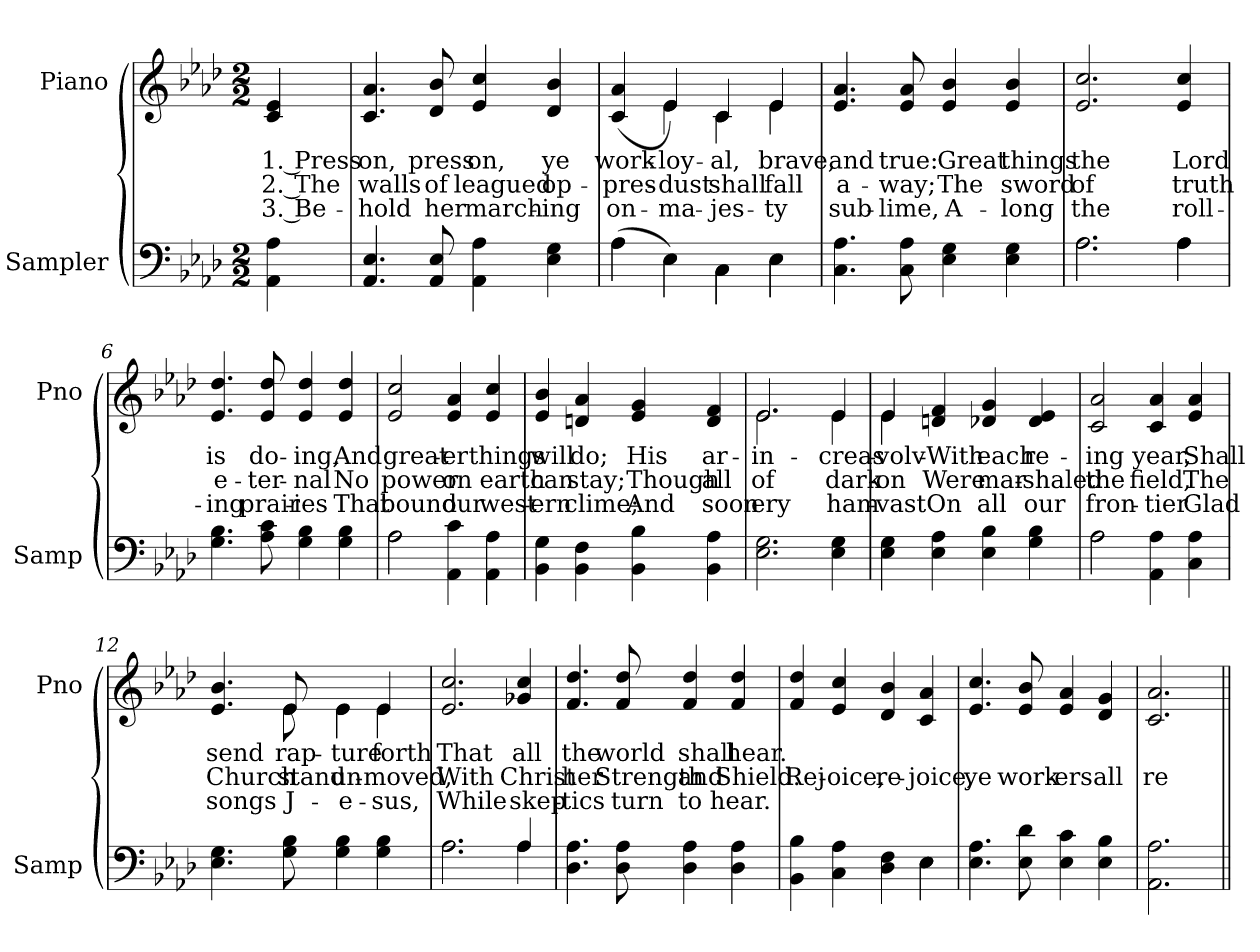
**kern	**kern	**text	**text	**text
*part2	*part1	*part1	*part1	*part1
*staff2	*staff1	*staff1	*staff1	*staff1
*I"Sampler	*I"Piano	*	*	*
*I'Samp	*I'Pno	*	*	*
*clefF4	*clefG2	*	*	*
*k[b-e-a-d-]	*k[b-e-a-d-]	*	*	*
*A-:	*A-:	*	*	*
*M2/2	*M2/2	*	*	*
=1	=1	=1	=1	=1
4AA- 4A-	4c 4e-	1. Press	2. The	3. Be-
=2	=2	=2	=2	=2
4.AA- 4.E-	4.c 4.a-	on,	walls	-hold
8AA- 8E-	8d- 8b-	press	of	her
4AA- 4A-	4e- 4cc	on,	leagued	march-
4E- 4G	4d- 4b-	ye	op-	-ing
=3	=3	=3	=3	=3
*^	*^	*	*	*
(4A-\	4A-	(4c 4a-	4ryy	work-	-pres-	on-
4E-\)	4E-	4e-/)	4e-	loy-	dust	ma-
4C\	4C	4c/	4c	-al,	shall	-jes-
4E-\	4E-	4e-/	4e-	brave,	fall	-ty
*v	*v	*	*	*	*	*
*	*v	*v	*	*	*
=4	=4	=4	=4	=4
4.C\ 4.A-\	4.e- 4.a-	and	a-	sub-
8C\ 8A-\	8e- 8a-	true:	-way;	-lime,
4E-\ 4G\	4e- 4b-	Great	The	A-
4E-\ 4G\	4e- 4b-	things	sword	-long
=5	=5	=5	=5	=5
*^	*	*	*	*
2.A-\	2.A-	2.e- 2.cc	the	of	the
4A-\	4A-	4e- 4cc	Lord	truth	roll-
*v	*v	*	*	*	*
=6	=6	=6	=6	=6
4.G 4.B-	4.e- 4.dd-	is	e-	-ing
8A- 8c	8e- 8dd-	do-	-ter-	prair-
4G 4B-	4e- 4dd-	-ing,	-nal	-ies
4G 4B-	4e- 4dd-	And	No	That
=7	=7	=7	=7	=7
*^	*	*	*	*
2A-\	2A-	2e- 2cc	great-	power	bound
4AA- 4c	2ryy	4e- 4a-	-er	on	our
4AA- 4A-	.	4e- 4cc	things	earth	west-
*v	*v	*	*	*	*
=8	=8	=8	=8	=8
4BB- 4G	4e- 4b-	will	can	-ern
4BB- 4F	4dn 4a-	do;	stay;	clime;
4BB- 4B-	4e- 4g	His	Though	And
4BB- 4A-	4d 4f	ar-	all	soon
=9	=9	=9	=9	=9
*	*^	*	*	*
2.E- 2.G	2.e-/	2.e-	in-	of	-ery
4E- 4G	4e-/	4e-	-creas-	dark-	ham-
=10	=10	=10	=10	=10	=10
4E- 4G	4e-/	4e-	-volv-	on	vast
4E- 4A-	4dn 4f	2.ryy	With	Were	On
4E- 4B-	4d-X 4g	.	each	mar-	all
4G 4B-	4d- 4e-	.	re-	-shaled	our
*	*v	*v	*	*	*
=11	=11	=11	=11	=11
*^	*	*	*	*
2A-\	2A-	2c 2a-	-ing	the	fron-
4AA- 4A-	2ryy	4c 4a-	year,	field,	-tier
4C 4A-	.	4e- 4a-	Shall	The	Glad
*v	*v	*	*	*	*
=12	=12	=12	=12	=12
*	*^	*	*	*
4.E- 4.G	4.e- 4.b-	4.ryy	send	Church	songs
8G 8B-	8e-/	8e-	rap-	stand	J-
4G 4B-	4e-\	4e-	-ture	un-	-e-
4G 4B-	4e-/	4e-	forth	-moved,	-sus,
*	*v	*v	*	*	*
=13	=13	=13	=13	=13
*^	*	*	*	*
2.A-\	2.A-	2.e- 2.cc	That	With	While
4A-/	4A-	4g-X 4cc	all	Christ	skep-
*v	*v	*	*	*	*
=14	=14	=14	=14	=14
4.D- 4.A-	4.f 4.dd-	the	her	-tics
8D- 8A-	8f 8dd-	world	Strength	turn
4D- 4A-	4f 4dd-	shall	and	to
4D- 4A-	4f 4dd-	hear.	Shield.	hear.
=15	=15	=15	=15	=15
*^	*	*	*	*
4BB- 4B-	2.ryy	4f 4dd-	.	Rej-	.
4C 4A-	.	4e- 4cc	.	-oice,	.
4D- 4F	.	4d- 4b-	.	re-	.
4E-\	4E-	4c 4a-	.	-joice,	.
*v	*v	*	*	*	*
=16	=16	=16	=16	=16
4.E- 4.A-	4.e- 4.cc	.	ye	.
8E- 8d-	8e- 8b-	.	work-	.
4E- 4c	4e- 4a-	.	-ers	.
4E- 4B-	4d- 4g	.	all	.
=17	=17	=17	=17	=17
2.AA- 2.A-	2.c 2.a-	.	re-	.
=||	=||	=||	=||	=||
*-	*-	*-	*-	*-
